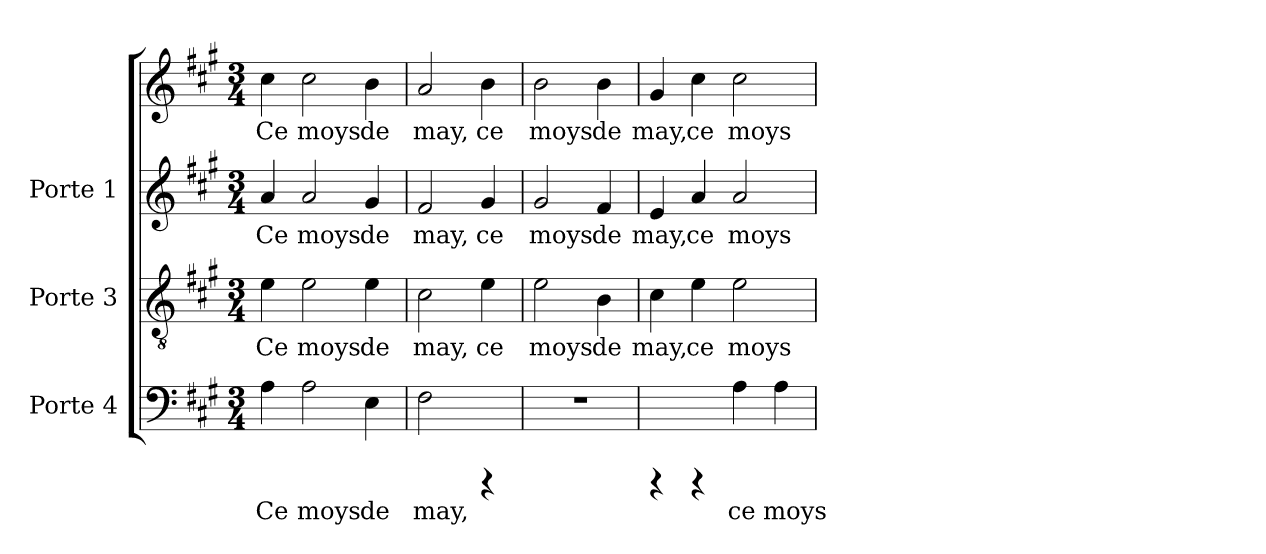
**kern	**text	**kern	**text	**kern	**text	**kern	**text
*part3	*part3	*part2	*part2	*part1	*part1	*part1	*part1
*staff4	*staff4	*staff3	*staff3	*staff2	*staff2	*staff1	*staff1
*I"Porte 4	*	*I"Porte 3	*	*I"Porte 1	*	*	*
!!LO:PB:g=z
*stria5	*	*stria5	*	*stria5	*	*stria5	*
*clefF4	*	*clefGv2	*	*clefG2	*	*clefG2	*
*k[f#c#g#]	*	*k[f#c#g#]	*	*k[f#c#g#]	*	*k[f#c#g#]	*
*A:	*	*A:	*	*A:	*	*A:	*
*M3/4	*	*M3/4	*	*M3/4	*	*M3/4	*
*MM324	*	*MM324	*	*MM324	*	*MM324	*
=1	=1	=1	=1	=1	=1	=1	=1
!	!LO:LY:b:cj	!	!LO:LY:b:cj	!	!LO:LY:b:cj	!	!LO:LY:b:cj
4A\	Ce	4e\	Ce	4a/	Ce	4cc#\	Ce
!	!LO:LY:b:cj	!	!LO:LY:b:cj	!	!LO:LY:b:cj	!	!LO:LY:b:cj
2A\	moys	2e\	moys	2a/	moys	2cc#\	moys
!	!LO:LY:b:cj	!	!LO:LY:b:cj	!	!LO:LY:b:cj	!	!LO:LY:b:cj
4E\	de	4e\	de	4g#/	de	4b\	de
=2	=2	=2	=2	=2	=2	=2	=2
!	!LO:LY:b:cj	!	!LO:LY:b:cj	!	!LO:LY:b:cj	!	!LO:LY:b:cj
2F#\	may,	2c#\	may,	2f#/	may,	2a/	may,
!	!	!	!LO:LY:b:cj	!	!LO:LY:b:cj	!	!LO:LY:b:cj
4rCCC	.	4e\	ce	4g#/	ce	4b\	ce
=3	=3	=3	=3	=3	=3	=3	=3
!	!	!	!LO:LY:b:cj	!	!LO:LY:b:cj	!	!LO:LY:b:cj
2.r	.	2e\	moys	2g#/	moys	2b\	moys
!	!	!	!LO:LY:b:cj	!	!LO:LY:b:cj	!	!LO:LY:b:cj
.	.	4B\	de	4f#/	de	4b\	de
=4	=4	=4	=4	=4	=4	=4	=4
!	!	!	!LO:LY:b:cj	!	!LO:LY:b:cj	!	!LO:LY:b:cj
4rCCC	.	4c#\	may,	4e/	may,	4g#/	may,
!	!	!	!LO:LY:b:cj	!	!LO:LY:b:cj	!	!LO:LY:b:cj
4rCCC	.	4e\	ce	4a/	ce	4cc#\	ce
!	!LO:LY:b:cj	!	!LO:LY:b:cj	!	!LO:LY:b:cj	!	!LO:LY:b:cj
4A\	ce	2e\	moys	2a/	moys	2cc#\	moys
!	!LO:LY:b:cj	!	!	!	!	!	!
4A\	moys	.	.	.	.	.	.
=	=	=	=	=	=	=	=
*-	*-	*-	*-	*-	*-	*-	*-
